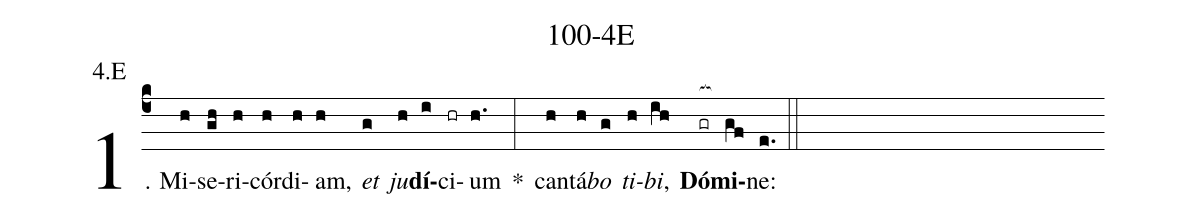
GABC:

name: 100-4E;
annotation: 4.E;
%%
(c4)1. Mi(h)se(gh)ri(h)cór(h)di(h)am,(h) <i>et</i>(g) <i>ju</i>(h)<b>dí</b>(i)ci(hr)um(h.) *(:) can(h)tá(h)<i>bo</i>(g) <i>ti</i>(h)<i>bi</i>,(ih) <b>Dó</b>(gr[ocb:1{])<b>mi</b>(gf[ocb:0}])ne:(e.) (::)
